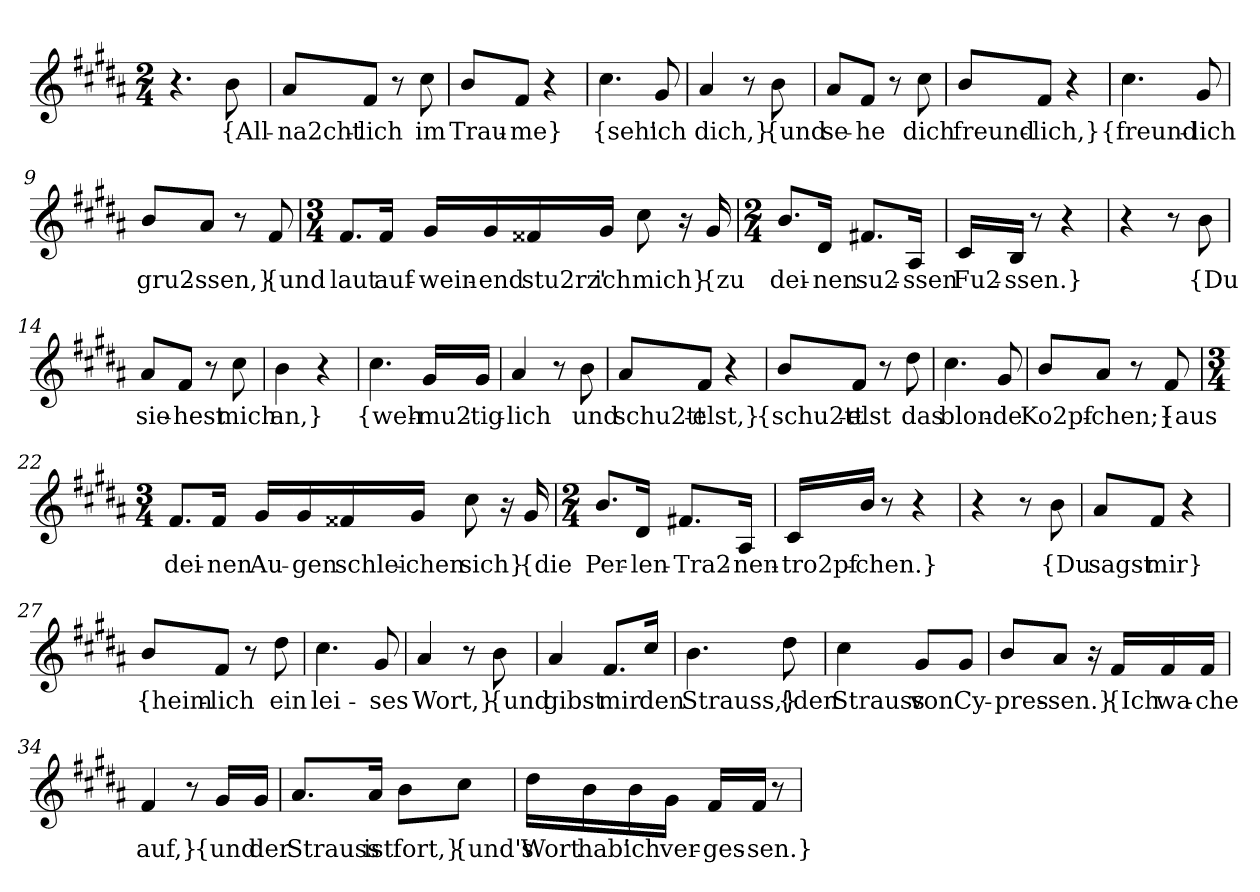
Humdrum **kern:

**kern	**text
*part1	*part1
*staff1	*staff1
*clefG2	*
*k[f#c#g#d#a#]	*
*M2/4	*
=1	=1
4.r	.
!	!LO:LY:b
8b\	{All-
=2	=2
!	!LO:LY:b
8a#/L	-na2cht-
!	!LO:LY:b
8f#/J	-lich
8r	.
!	!LO:LY:b
8cc#\	im
=3	=3
!	!LO:LY:b
8b/L	Trau-
!	!LO:LY:b
8f#/J	-me}
4r	.
=4	=4
!	!LO:LY:b
4.cc#\	{seh'
!	!LO:LY:b
8g#/	ich
=5	=5
!	!LO:LY:b
4a#/	dich,}
8r	.
!	!LO:LY:b
8b\	{und
=6	=6
!	!LO:LY:b
8a#/L	se-
!	!LO:LY:b
8f#/J	-he
8r	.
!	!LO:LY:b
8cc#\	dich
=7	=7
!	!LO:LY:b
8b/L	freund-
!	!LO:LY:b
8f#/J	-lich,}
4r	.
!!LO:LB:g=z
=8	=8
!	!LO:LY:b
4.cc#\	{freund-
!	!LO:LY:b
8g#/	-lich
=9	=9
!	!LO:LY:b
8b/L	gru2-
!	!LO:LY:b
8a#/J	-ssen,}
8r	.
!	!LO:LY:b
8f#/	{und
=10	=10
*M3/4	*
!	!LO:LY:b
8.f#/L	laut
!	!LO:LY:b
16f#/Jk	auf-
!	!LO:LY:b
16g#/LL	-wein-
!	!LO:LY:b
16g#/	-end
!	!LO:LY:b
16f##X/	stu2rz'
!	!LO:LY:b
16g#/JJ	ich
!	!LO:LY:b
8cc#\	mich}
16r	.
!	!LO:LY:b
16g#/	{zu
=11	=11
*M2/4	*
!	!LO:LY:b
8.b/L	dei-
!	!LO:LY:b
16d#/Jk	-nen
!	!LO:LY:b
8.f#X/L	su2-
!	!LO:LY:b
16A#/Jk	-ssen
!!LO:LB:g=z
=12	=12
!	!LO:LY:b
16c#/LL	Fu2-
!	!LO:LY:b
16B/JJ	-ssen.}
8r	.
4r	.
=13	=13
4r	.
8r	.
!	!LO:LY:b
8b\	{Du
=14	=14
!	!LO:LY:b
8a#/L	sie-
!	!LO:LY:b
8f#/J	-hest
8r	.
!	!LO:LY:b
8cc#\	mich
=15	=15
!	!LO:LY:b
4b\	an,}
4r	.
=16	=16
!	!LO:LY:b
4.cc#\	{weh-
!	!LO:LY:b
16g#/LL	-mu2-
!	!LO:LY:b
16g#/JJ	-tig-
=17	=17
!	!LO:LY:b
4a#/	-lich
8r	.
!	!LO:LY:b
8b\	und
=18	=18
!	!LO:LY:b
8a#/L	schu2tt-
!	!LO:LY:b
8f#/J	-elst,}
4r	.
!!LO:LB:g=z
=19	=19
!	!LO:LY:b
8b/L	{schu2tt-
!	!LO:LY:b
8f#/J	-elst
8r	.
!	!LO:LY:b
8dd#\	das
=20	=20
!	!LO:LY:b
4.cc#\	blon-
!	!LO:LY:b
8g#/	-de
=21	=21
!	!LO:LY:b
8b/L	Ko2pf-
!	!LO:LY:b
8a#/J	-chen;}
8r	.
!	!LO:LY:b
8f#/	{aus
=22	=22
*M3/4	*
!	!LO:LY:b
8.f#/L	dei-
!	!LO:LY:b
16f#/Jk	-nen
!	!LO:LY:b
16g#/LL	Au-
!	!LO:LY:b
16g#/	-gen
!	!LO:LY:b
16f##X/	schlei-
!	!LO:LY:b
16g#/JJ	-chen
!	!LO:LY:b
8cc#\	sich}
16r	.
!	!LO:LY:b
16g#/	{die
!!LO:LB:g=z
=23	=23
*M2/4	*
!	!LO:LY:b
8.b/L	Per-
!	!LO:LY:b
16d#/Jk	-len-
!	!LO:LY:b
8.f#X/L	-Tra2-
!	!LO:LY:b
16A#/Jk	-nen-
=24	=24
!	!LO:LY:b
16c#/LL	-tro2pf-
!	!LO:LY:b
16b/JJ	-chen.}
8r	.
4r	.
=25	=25
4r	.
8r	.
!	!LO:LY:b
8b\	{Du
=26	=26
!	!LO:LY:b
8a#/L	sagst
!	!LO:LY:b
8f#/J	mir}
4r	.
=27	=27
!	!LO:LY:b
8b/L	{heim-
!	!LO:LY:b
8f#/J	-lich
8r	.
!	!LO:LY:b
8dd#\	ein
=28	=28
!	!LO:LY:b
4.cc#\	lei-
!	!LO:LY:b
8g#/	-ses
!!LO:LB:g=z
=29	=29
!	!LO:LY:b
4a#/	Wort,}
8r	.
!	!LO:LY:b
8b\	{und
=30	=30
!	!LO:LY:b
4a#/	gibst
!	!LO:LY:b
8.f#/L	mir
!	!LO:LY:b
16cc#/Jk	den
=31	=31
!	!LO:LY:b
4.b\	Strauss,}
!	!LO:LY:b
8dd#\	{den
=32	=32
!	!LO:LY:b
4cc#\	Strauss
!	!LO:LY:b
8g#/L	von
!	!LO:LY:b
8g#/J	Cy-
=33	=33
!	!LO:LY:b
8b/L	-pres-
!	!LO:LY:b
8a#/J	-sen.}
16r	.
!	!LO:LY:b
16f#/LL	{Ich
!	!LO:LY:b
16f#/	wa-
!	!LO:LY:b
16f#/JJ	-che
=34	=34
!	!LO:LY:b
4f#/	auf,}
8r	.
!	!LO:LY:b
16g#/LL	{und
!	!LO:LY:b
16g#/JJ	der
!!LO:LB:g=z
=35	=35
!	!LO:LY:b
8.a#/L	Strauss
!	!LO:LY:b
16a#/Jk	ist
!	!LO:LY:b
8b\L	fort,}
!	!LO:LY:b
8cc#\J	{und's
=36	=36
!	!LO:LY:b
16dd#\LL	Wort
!	!LO:LY:b
16b\	hab'
!	!LO:LY:b
16b\	ich
!	!LO:LY:b
16g#\JJ	ver-
!	!LO:LY:b
16f#/LL	-ges-
!	!LO:LY:b
16f#/JJ	-sen.}
8r	.
=	=
*-	*-
